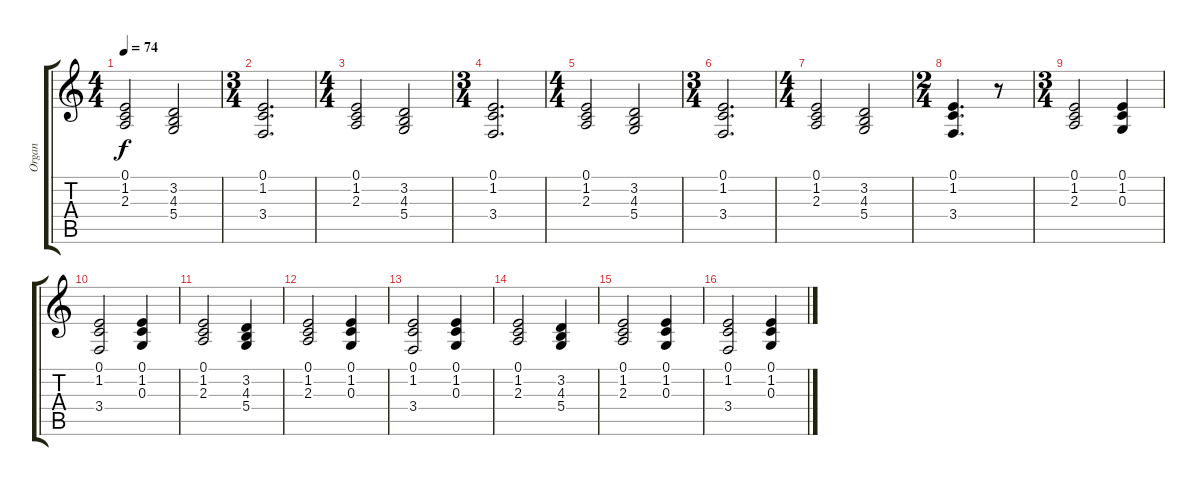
\track ("Organ" "Organ") {instrument percussiveorgan}
\staff {score tabs}
\tuning (E4 B3 G3 D3 A2 E2) {hide}
\ts (4 4)
\tempo 74
\clef g2
\ks c
(0.1 1.2 2.3).2{dy f} (3.2 4.3 5.4).2 |
\ts (3 4)
(0.1 1.2 3.4).2{d} |
\ts (4 4)
(0.1 1.2 2.3).2 (3.2 4.3 5.4).2 |
\ts (3 4)
(0.1 1.2 3.4).2{d} |
\ts (4 4)
(0.1 1.2 2.3).2 (3.2 4.3 5.4).2 |
\ts (3 4)
(0.1 1.2 3.4).2{d} |
\ts (4 4)
(0.1 1.2 2.3).2 (3.2 4.3 5.4).2 |
\ts (2 4)
(0.1 1.2 3.4).4{d} r.8 |
\ts (3 4)
(0.1 1.2 2.3).2 (0.1 1.2 0.3).4 |
(0.1 1.2 3.4).2 (0.1 1.2 0.3).4 |
(0.1 1.2 2.3).2 (3.2 4.3 5.4).4 |
(0.1 1.2 2.3).2 (0.1 1.2 0.3).4 |
(0.1 1.2 3.4).2 (0.1 1.2 0.3).4 |
(0.1 1.2 2.3).2 (3.2 4.3 5.4).4 |
(0.1 1.2 2.3).2 (0.1 1.2 0.3).4 |
(0.1 1.2 3.4).2 (0.1 1.2 0.3).4
